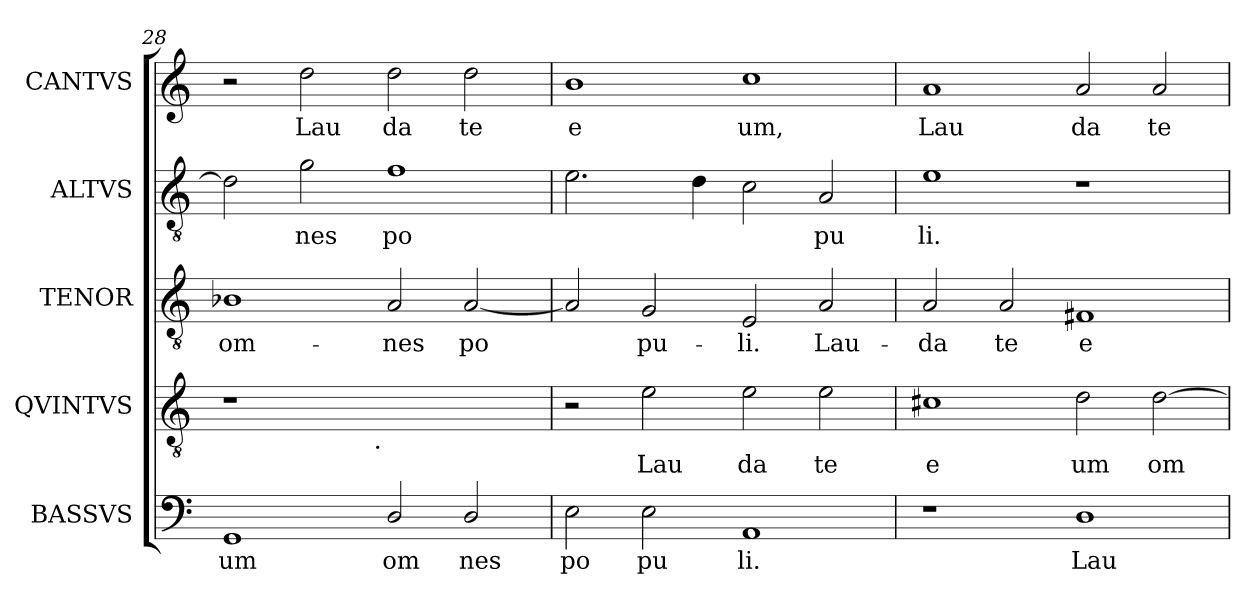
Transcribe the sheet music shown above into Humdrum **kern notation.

**kern	**text	**kern	**text	**kern	**text	**kern	**text	**kern	**text
*part5	*part5	*part4	*part4	*part3	*part3	*part2	*part2	*part1	*part1
*staff5	*staff5	*staff4	*staff4	*staff3	*staff3	*staff2	*staff2	*staff1	*staff1
*I"BASSVS	*	*I"QVINTVS	*	*I"TENOR	*	*I"ALTVS	*	*I"CANTVS	*
*clefF4	*	*clefGv2	*	*clefGv2	*	*clefGv2	*	*clefG2	*
*k[]	*	*k[]	*	*k[]	*	*k[]	*	*k[]	*
*C:	*	*C:	*	*C:	*	*C:	*	*C:	*
=28	=28	=28	=28	=28	=28	=28	=28	=28	=28
!	!LO:LY:b:cj	!	!	!	!LO:LY:b:cj	!	!LO:LY:b:cj	!	!
*	*	*^	*	*	*	*	*	*	*
1GG	um	1r	2ryy	.	1B-X	om-	2d\]	.	2r	.
!	!	!	!	!	!	!	!	!LO:LY:b:cj	!	!LO:LY:b:cj
.	.	.	4...ryy	.	.	.	2g\	nes	2dd\	Lau
!	!	!	!LO:TX:b:t=.	!	!	!	!	!	!	!
.	.	.	1ryy	.	.	.	.	.	.	.
!	!LO:LY:b:cj	!	!	!	!	!LO:LY:b:cj	!	!LO:LY:b:cj	!	!LO:LY:b:cj
2D/	om	1ryy	.	.	2A/	-nes	1f	po	2dd\	da
!	!LO:LY:b:cj	!	!	!	!	!LO:LY:b:cj	!	!	!	!LO:LY:b:cj
2D/	nes	.	.	.	[<2A/	po-	.	.	2dd\	te
.	.	.	32ryy	.	.	.	.	.	.	.
=29	=29	=29	=29	=29	=29	=29	=29	=29	=29	=29
!	!LO:LY:b:cj	!	!	!	!	!LO:LY:b:cj	!	!LO:LY:b:cj	!	!LO:LY:b:cj
*	*	*v	*v	*	*	*	*	*	*	*
2E\	po	2r	.	2A/]	--	2.e\	.	1b	e
!	!LO:LY:b:cj	!	!LO:LY:b:cj	!	!LO:LY:b:cj	!	!	!	!
2E\	pu	2e\	Lau	2G/	-pu-	.	.	.	.
!	!	!	!	!	!	!	!LO:LY:b:cj	!	!
.	.	.	.	.	.	4d\	.	.	.
!	!LO:LY:b:cj	!	!LO:LY:b:cj	!	!LO:LY:b:cj	!	!LO:LY:b:cj	!	!LO:LY:b:cj
1AA	li.	2e\	da	2E/	-li.	2c\	.	1cc	um,
!	!	!	!LO:LY:b:cj	!	!LO:LY:b:cj	!	!LO:LY:b:cj	!	!
.	.	2e\	te	2A/	Lau-	2A/	pu	.	.
!!LO:PB:g=z
=30	=30	=30	=30	=30	=30	=30	=30	=30	=30
!	!	!	!LO:LY:b:cj	!	!LO:LY:b:cj	!	!LO:LY:b:cj	!	!LO:LY:b:cj
1r	.	1c#X	e	2A/	-da	1e	li.	1a	Lau
!	!	!	!	!	!LO:LY:b:cj	!	!	!	!
.	.	.	.	2A/	te	.	.	.	.
!	!LO:LY:b:cj	!	!LO:LY:b:cj	!	!LO:LY:b:cj	!	!	!	!LO:LY:b:cj
1D	Lau	2d\	um	1F#X	e	1r	.	2a/	da
!	!	!	!LO:LY:b:cj	!	!	!	!	!	!LO:LY:b:cj
.	.	[>2d\	om	.	.	.	.	2a/	te
=	=	=	=	=	=	=	=	=	=
*-	*-	*-	*-	*-	*-	*-	*-	*-	*-
